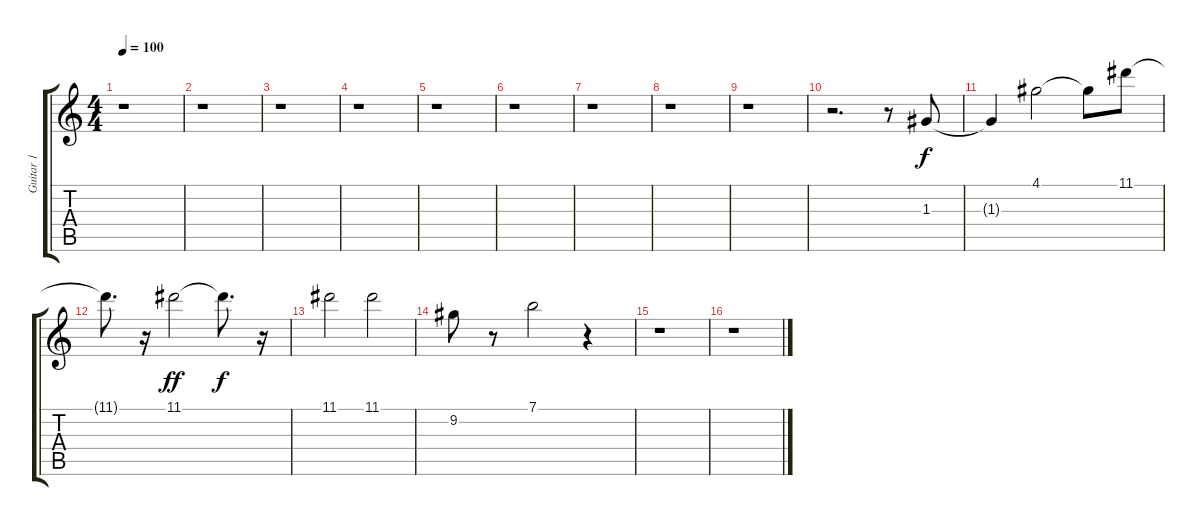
\track ("Guitar 1" "Guitar 1") {instrument acousticguitarsteel}
\staff {score tabs}
\tuning (E4 B3 G3 D3 A2 E2) {hide}
\ts (4 4)
\tempo 100
\clef g2
\ks c
r.1{dy f} |
r.1 |
r.1 |
r.1 |
r.1 |
r.1 |
r.1 |
r.1 |
r.1 |
r.2{d} r.8 1.3.8 |
1.3{t}.4 4.1.2 4.1{t}.8 11.1.8 |
11.1{t}.8{d} r.16 11.1.2{dy ff} 11.1{t}.8{d dy f} r.16 |
11.1.2 11.1.2 |
9.2.8 r.8 7.1.2 r.4 |
r.1 |
r.1
